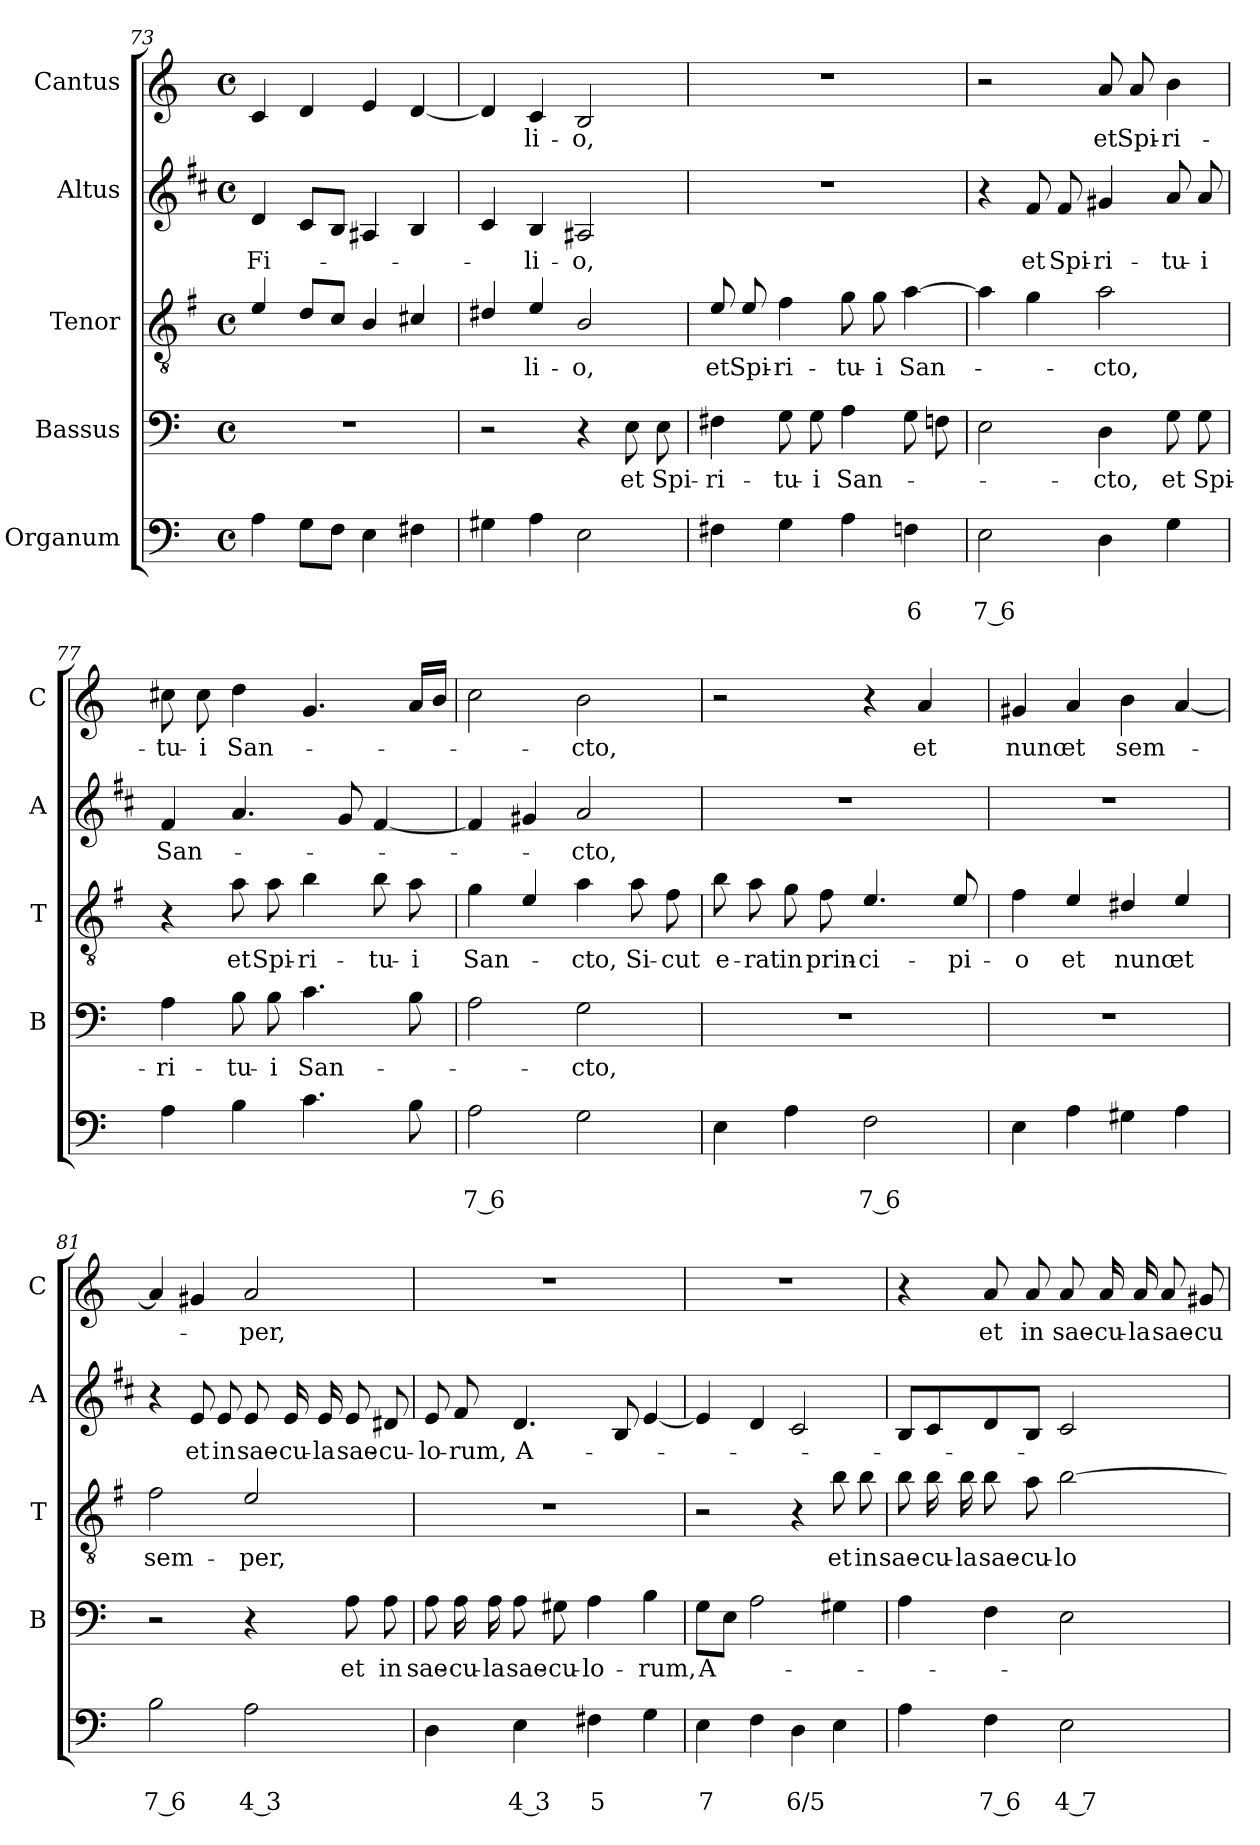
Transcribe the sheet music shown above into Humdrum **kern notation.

**kern	**text	**text	**kern	**text	**kern	**text	**kern	**text	**kern	**text
*part5	*part5	*part5	*part4	*part4	*part3	*part3	*part2	*part2	*part1	*part1
*staff5	*staff5	*staff5	*staff4	*staff4	*staff3	*staff3	*staff2	*staff2	*staff1	*staff1
*I"Organum	*	*	*I"Bassus	*	*I"Tenor	*	*I"Altus	*	*I"Cantus	*
*	*	*	*I'B	*	*I'T	*	*I'A	*	*I'C	*
*clefF4	*	*	*clefF4	*	*clefGv2	*	*clefG2	*	*clefG2	*
*	*	*	*	*	*ITrd4c7	*	*ITrd1c2	*	*	*
*k[]	*	*	*k[]	*	*k[]	*	*k[]	*	*k[]	*
*C:	*	*	*C:	*	*C:	*	*C:	*	*C:	*
*M4/4	*	*	*M4/4	*	*M4/4	*	*M4/4	*	*M4/4	*
*met(c)	*	*	*met(c)	*	*met(c)	*	*met(c)	*	*met(c)	*
=73	=73	=73	=73	=73	=73	=73	=73	=73	=73	=73
!	!	!	!	!	!	!	!	!LO:LY:b	!	!
4A\	.	.	1r	.	4A/	.	4c/	Fi-	4c/	.
8G\L	.	.	.	.	8G/L	.	8B/L	.	4d/	.
8F\J	.	.	.	.	8F/J	.	8A/J	.	.	.
4E\	.	.	.	.	4E/	.	4G#X/	.	4e/	.
4F#X\	.	.	.	.	4F#X/	.	4A/	.	[4d/	.
=74	=74	=74	=74	=74	=74	=74	=74	=74	=74	=74
4G#X\	.	.	2r	.	4G#X/	.	4B/	.	4d/]	.
!	!	!	!	!	!	!LO:LY:b	!	!LO:LY:b	!	!LO:LY:b
4A\	.	.	.	.	4A/	-li-	4A/	-li-	4c/	-li-
!	!	!	!	!	!	!LO:LY:b	!	!LO:LY:b	!	!LO:LY:b
2E\	.	.	4r	.	2E/	-o,	2G#X/	-o,	2B/	-o,
!	!	!	!	!LO:LY:b	!	!	!	!	!	!
.	.	.	8E\	et	.	.	.	.	.	.
!	!	!	!	!LO:LY:b	!	!	!	!	!	!
.	.	.	8E\	Spi-	.	.	.	.	.	.
=75	=75	=75	=75	=75	=75	=75	=75	=75	=75	=75
!	!	!	!	!LO:LY:b	!	!LO:LY:b	!	!	!	!
4F#X\	.	.	4F#X\	-ri-	8A/	et	1r	.	1r	.
!	!	!	!	!	!	!LO:LY:b	!	!	!	!
.	.	.	.	.	8A/	Spi-	.	.	.	.
!	!	!	!	!LO:LY:b	!	!LO:LY:b	!	!	!	!
4G\	.	.	8G\	-tu-	4B\	-ri-	.	.	.	.
!	!	!	!	!LO:LY:b	!	!	!	!	!	!
.	.	.	8G\	-i	.	.	.	.	.	.
!	!	!	!	!LO:LY:b	!	!LO:LY:b	!	!	!	!
4A\	.	.	4A\	San-	8c\	-tu-	.	.	.	.
!	!	!	!	!	!	!LO:LY:b	!	!	!	!
.	.	.	.	.	8c\	-i	.	.	.	.
!	!	!LO:LY:b	!	!	!	!LO:LY:b	!	!	!	!
4Fn\	.	6	8G\	.	[4d\	San-	.	.	.	.
.	.	.	8Fn\	.	.	.	.	.	.	.
!!LO:LB:g=z
=76	=76	=76	=76	=76	=76	=76	=76	=76	=76	=76
!	!	!LO:LY:b	!	!	!	!	!	!	!	!
2E\	.	7 6	2E\	.	4d\]	.	4r	.	2r	.
!	!	!	!	!	!	!	!	!LO:LY:b	!	!
.	.	.	.	.	4c\	.	8e/	et	.	.
!	!	!	!	!	!	!	!	!LO:LY:b	!	!
.	.	.	.	.	.	.	8e/	Spi-	.	.
!	!	!	!	!LO:LY:b	!	!LO:LY:b	!	!LO:LY:b	!	!LO:LY:b
4D\	.	.	4D\	-cto,	2d\	-cto,	4f#X/	-ri-	8a/	et
!	!	!	!	!	!	!	!	!	!	!LO:LY:b
.	.	.	.	.	.	.	.	.	8a/	Spi-
!	!	!	!	!LO:LY:b	!	!	!	!LO:LY:b	!	!LO:LY:b
4G\	.	.	8G\	et	.	.	8g/	-tu-	4b\	-ri-
!	!	!	!	!LO:LY:b	!	!	!	!LO:LY:b	!	!
.	.	.	8G\	Spi-	.	.	8g/	-i	.	.
=77	=77	=77	=77	=77	=77	=77	=77	=77	=77	=77
!	!	!	!	!LO:LY:b	!	!	!	!LO:LY:b	!	!LO:LY:b
4A\	.	.	4A\	-ri-	4r	.	4e/	San-	8cc#X\	-tu-
!	!	!	!	!	!	!	!	!	!	!LO:LY:b
.	.	.	.	.	.	.	.	.	8cc#\	-i
!	!	!	!	!LO:LY:b	!	!LO:LY:b	!	!	!	!LO:LY:b
4B\	.	.	8B\	-tu-	8d\	et	4.g/	.	4dd\	San-
!	!	!	!	!LO:LY:b	!	!LO:LY:b	!	!	!	!
.	.	.	8B\	-i	8d\	Spi-	.	.	.	.
!	!	!	!	!LO:LY:b	!	!LO:LY:b	!	!	!	!
4.c\	.	.	4.c\	San-	4e\	-ri-	.	.	4.g/	.
.	.	.	.	.	.	.	8f/	.	.	.
!	!	!	!	!	!	!LO:LY:b	!	!	!	!
.	.	.	.	.	8e\	-tu-	[4e/	.	.	.
!	!	!	!	!	!	!LO:LY:b	!	!	!	!
8B\	.	.	8B\	.	8d\	-i	.	.	16a/LL	.
.	.	.	.	.	.	.	.	.	16b/JJ	.
=78	=78	=78	=78	=78	=78	=78	=78	=78	=78	=78
!	!	!LO:LY:b	!	!	!	!LO:LY:b	!	!	!	!
2A\	.	7 6	2A\	.	4c\	San-	4e/]	.	2cc\	.
.	.	.	.	.	4A/	.	4f#X/	.	.	.
!	!	!	!	!LO:LY:b	!	!LO:LY:b	!	!LO:LY:b	!	!LO:LY:b
2G\	.	.	2G\	-cto,	4d\	-cto,	2g/	-cto,	2b\	-cto,
!	!	!	!	!	!	!LO:LY:b	!	!	!	!
.	.	.	.	.	8d\	Si-	.	.	.	.
!	!	!	!	!	!	!LO:LY:b	!	!	!	!
.	.	.	.	.	8B\	-cut	.	.	.	.
=79	=79	=79	=79	=79	=79	=79	=79	=79	=79	=79
!	!	!	!	!	!	!LO:LY:b	!	!	!	!
4E\	.	.	1r	.	8e\	e-	1r	.	2r	.
!	!	!	!	!	!	!LO:LY:b	!	!	!	!
.	.	.	.	.	8d\	-rat	.	.	.	.
!	!	!	!	!	!	!LO:LY:b	!	!	!	!
4A\	.	.	.	.	8c\	in	.	.	.	.
!	!	!	!	!	!	!LO:LY:b	!	!	!	!
.	.	.	.	.	8B\	prin-	.	.	.	.
!	!	!LO:LY:b	!	!	!	!LO:LY:b	!	!	!	!
2F\	.	7 6	.	.	4.A/	-ci-	.	.	4r	.
!	!	!	!	!	!	!	!	!	!	!LO:LY:b
.	.	.	.	.	.	.	.	.	4a/	et
!	!	!	!	!	!	!LO:LY:b	!	!	!	!
.	.	.	.	.	8A/	-pi-	.	.	.	.
=80	=80	=80	=80	=80	=80	=80	=80	=80	=80	=80
!	!	!	!	!	!	!LO:LY:b	!	!	!	!LO:LY:b
4E\	.	.	1r	.	4B\	-o	1r	.	4g#X/	nunc
!	!	!	!	!	!	!LO:LY:b	!	!	!	!LO:LY:b
4A\	.	.	.	.	4A/	et	.	.	4a/	et
!	!	!	!	!	!	!LO:LY:b	!	!	!	!LO:LY:b
4G#X\	.	.	.	.	4G#X/	nunc	.	.	4b\	sem-
!	!	!	!	!	!	!LO:LY:b	!	!	!	!
4A\	.	.	.	.	4A/	et	.	.	[4a/	.
!!LO:LB:g=z
=81	=81	=81	=81	=81	=81	=81	=81	=81	=81	=81
!	!	!LO:LY:b	!	!	!	!LO:LY:b	!	!	!	!
2B\	.	7 6	2r	.	2B\	sem-	4r	.	4a/]	.
!	!	!	!	!	!	!	!	!LO:LY:b	!	!
.	.	.	.	.	.	.	8d/	et	4g#X/	.
!	!	!	!	!	!	!	!	!LO:LY:b	!	!
.	.	.	.	.	.	.	8d/	in	.	.
!	!	!LO:LY:b	!	!	!	!LO:LY:b	!	!LO:LY:b	!	!LO:LY:b
2A\	.	4 3	4r	.	2A/	-per,	8d/	sae-	2a/	-per,
!	!	!	!	!	!	!	!	!LO:LY:b	!	!
.	.	.	.	.	.	.	16d/	-cu-	.	.
!	!	!	!	!	!	!	!	!LO:LY:b	!	!
.	.	.	.	.	.	.	16d/	-la	.	.
!	!	!	!	!LO:LY:b	!	!	!	!LO:LY:b	!	!
.	.	.	8A\	et	.	.	8d/	sae-	.	.
!	!	!	!	!LO:LY:b	!	!	!	!LO:LY:b	!	!
.	.	.	8A\	in	.	.	8c#X/	-cu-	.	.
=82	=82	=82	=82	=82	=82	=82	=82	=82	=82	=82
!	!	!	!	!LO:LY:b	!	!	!	!LO:LY:b	!	!
4D\	.	.	8A\	sae-	1r	.	8d/	-lo-	1r	.
!	!	!	!	!LO:LY:b	!	!	!	!LO:LY:b	!	!
.	.	.	16A\	-cu-	.	.	8e/	-rum,	.	.
!	!	!	!	!LO:LY:b	!	!	!	!	!	!
.	.	.	16A\	-la	.	.	.	.	.	.
!	!	!LO:LY:b	!	!LO:LY:b	!	!	!	!LO:LY:b	!	!
4E\	.	4 3	8A\	sae-	.	.	4.c/	A-	.	.
!	!	!	!	!LO:LY:b	!	!	!	!	!	!
.	.	.	8G#X\	-cu-	.	.	.	.	.	.
!	!	!LO:LY:b	!	!LO:LY:b	!	!	!	!	!	!
4F#X\	.	5	4A\	-lo-	.	.	.	.	.	.
.	.	.	.	.	.	.	8A/	.	.	.
!	!	!	!	!LO:LY:b	!	!	!	!	!	!
4G\	.	.	4B\	-rum,	.	.	[4d/	.	.	.
=83	=83	=83	=83	=83	=83	=83	=83	=83	=83	=83
!	!	!LO:LY:b	!	!LO:LY:b	!	!	!	!	!	!
4E\	.	7	8G\L	A-	2r	.	4d/]	.	1r	.
.	.	.	8E\J	.	.	.	.	.	.	.
4F\	.	.	2A\	.	.	.	4c/	.	.	.
!	!	!LO:LY:b	!	!	!	!	!	!	!	!
4D\	.	6/5	.	.	4r	.	2B/	.	.	.
!	!	!	!	!	!	!LO:LY:b	!	!	!	!
4E\	.	.	4G#X\	.	8e\	et	.	.	.	.
!	!	!	!	!	!	!LO:LY:b	!	!	!	!
.	.	.	.	.	8e\	in	.	.	.	.
=84	=84	=84	=84	=84	=84	=84	=84	=84	=84	=84
!	!	!	!	!	!	!LO:LY:b	!	!	!	!
4A\	.	.	4A\	.	8e\	sae-	8A/L	.	4r	.
!	!	!	!	!	!	!LO:LY:b	!	!	!	!
.	.	.	.	.	16e\	-cu-	8B/	.	.	.
!	!	!	!	!	!	!LO:LY:b	!	!	!	!
.	.	.	.	.	16e\	-la	.	.	.	.
!	!	!LO:LY:b	!	!	!	!LO:LY:b	!	!	!	!LO:LY:b
4F\	.	7 6	4F\	.	8e\	sae-	8c/	.	8a/	et
!	!	!	!	!	!	!LO:LY:b	!	!	!	!LO:LY:b
.	.	.	.	.	8d\	-cu-	8A/J	.	8a/	in
!	!	!LO:LY:b	!	!	!	!LO:LY:b	!	!	!	!LO:LY:b
2E\	.	4 7	2E\	.	[2e\	-lo-	2B/	.	8a/	sae-
!	!	!	!	!	!	!	!	!	!	!LO:LY:b
.	.	.	.	.	.	.	.	.	16a/	-cu-
!	!	!	!	!	!	!	!	!	!	!LO:LY:b
.	.	.	.	.	.	.	.	.	16a/	-la
!	!	!	!	!	!	!	!	!	!	!LO:LY:b
.	.	.	.	.	.	.	.	.	8a/	sae-
!	!	!	!	!	!	!	!	!	!	!LO:LY:b
.	.	.	.	.	.	.	.	.	8g#X/	-cu-
=	=	=	=	=	=	=	=	=	=	=
*-	*-	*-	*-	*-	*-	*-	*-	*-	*-	*-
